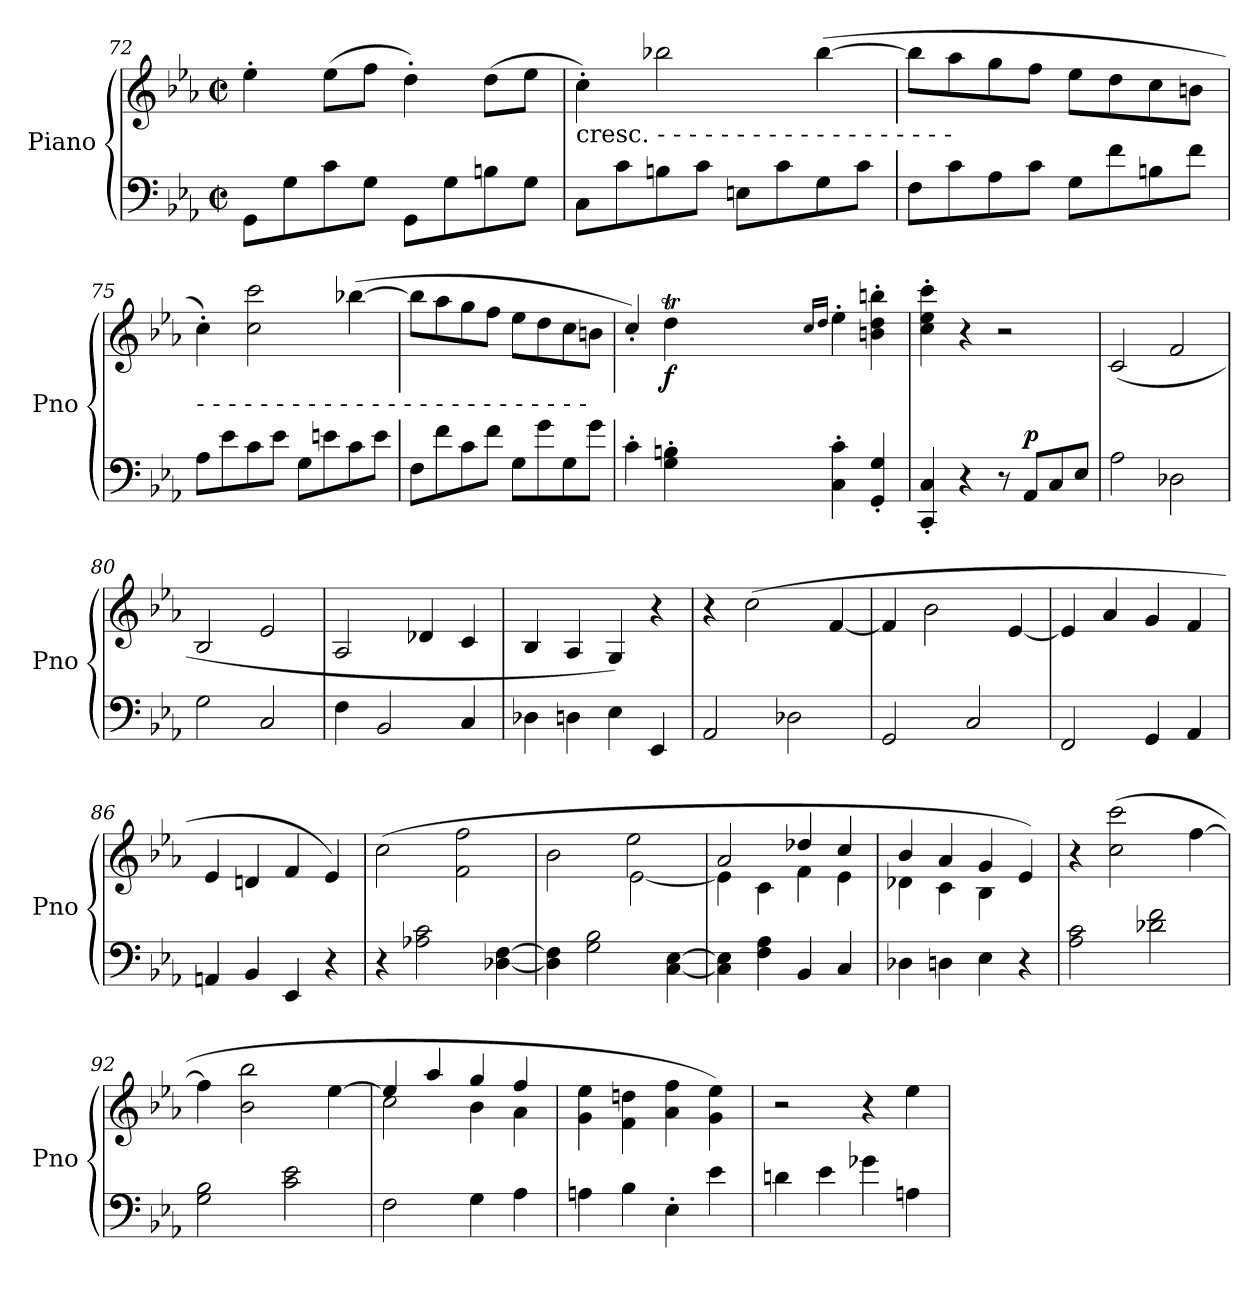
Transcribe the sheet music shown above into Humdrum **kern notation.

**kern	**kern	**dynam
*part1	*part1	*part1
*staff2	*staff1	*staff1/2
*I"Piano	*	*
*I'Pno	*	*
*clefF4	*clefG2	*
*k[b-e-a-]	*k[b-e-a-]	*
*E-:	*E-:	*
*M2/2	*M2/2	*
*met(c|)	*met(c|)	*
=72	=72	=72
8GG\L	4ee-'\	.
8G\	.	.
8c\	(8ee-\L	.
8G\J	8ff\J	.
8GG\L	4dd'\)	.
8G\	.	.
8Bn\	(8dd\L	.
8G\J	8ee-\J	.
=73	=73	=73
!	!LO:TX:b:t=cresc.  -  -  -  -  -  -  -  -  -  -  -  -  -  -  -  -  -  -  -	!
8C\L	4cc'\)	.
8c\	.	.
8Bn\	2bb-X\	.
8c\J	.	.
8En\L	.	.
8c\	.	.
8G\	([4bb-\	.
8c\J	.	.
=74	=74	=74
8F\L	8bb-\L]	.
8c\	8aa-\	.
8A-\	8gg\	.
8c\J	8ff\J	.
8G\L	8ee-\L	.
8f\	8dd\	.
8Bn\	8cc\	.
8f\J	8bn\J	.
!!LO:LB:g=z
=75	=75	=75
!	!LO:TX:b:t=-  -  -  -  -  -  -  -  -  -  -  -  -  -  -  -  -  -  -  -  -  -  -  -  -	!
8A-\L	4cc'\)	.
8e-\	.	.
8c\	2cc\ 2ccc\	.
8e-\J	.	.
8G\L	.	.
8en\	.	.
8c\	([4bb-X\	.
8e\J	.	.
=76	=76	=76
8F\L	8bb-\L]	.
8f\	8aa-\	.
8c\	8gg\	.
8f\J	8ff\J	.
8G\L	8ee-\L	.
8g\	8dd\	.
8G\	8cc\	.
8g\J	8bn\J	.
=77	=77	=77
*	*^	*
4c'\	4cc'/)	4ryy	.
!	!	!	!LO:DY:b
4G\' 4Bn\'	4ddt\	32ee-yy	f
.	.	32ddyy	.
.	.	32ee-yy	.
.	.	32ddyy	.
.	.	32ee-yy	.
.	.	32ddyy	.
.	.	32ccyy	.
.	.	32ddyy	.
.	16qcc/LL	.	.
.	16qdd/JJ	.	.
4C\' 4c\'	4ee-'\	2ryy	.
4GG/' 4G/'	4bn\' 4dd\' 4bbn\'	.	.
*	*v	*v	*
=78	=78	=78
4CC/' 4C/'	4cc\' 4ee-\' 4ccc\'	.
4r	4r	.
8r	2r	.
!	!	!LO:DY:a=2
8AA-/L	.	p
8C/	.	.
8E-/J	.	.
=79	=79	=79
2A-\	(2c/	.
2D-X\	2f/	.
=80	=80	=80
2G\	2B-/	.
2C/	2e-/	.
!!LO:LB:g=z
=81	=81	=81
4F\	2A-/	.
2BB-/	.	.
.	4d-X/	.
4C/	4c/	.
=82	=82	=82
4D-X\	4B-/	.
4Dn\	4A-/	.
4E-\	4G/)	.
4EE-/	4r	.
=83	=83	=83
2AA-/	4r	.
.	(2cc\	.
2D-X\	.	.
.	[4f/	.
=84	=84	=84
2GG/	4f/]	.
.	2b-\	.
2C/	.	.
.	[4e-/	.
=85	=85	=85
2FF/	4e-/]	.
.	4a-/	.
4GG/	4g/	.
4AA-/	4f/	.
=86	=86	=86
4AAn/	4e-/	.
4BB-/	4dn/	.
4EE-/	4f/	.
4r	4e-/)	.
=87	=87	=87
4r	(2cc\	.
2A-X\ 2c\	.	.
.	2f\ 2ff\	.
[4D-X\ [4F\	.	.
=88	=88	=88
*	*^	*
4D-\] 4F\]	2b-\	2ryy	.
2G\ 2B-\	.	.	.
.	2ee-\	[2e-\	.
[4C\ [4E-\	.	.	.
!!LO:PB:g=z	!!
=89	=89	=89	=89
4C\] 4E-\]	2a-/	4e-\]	.
4F\ 4A-\	.	4c\	.
4BB-/	4dd-X/	4f\	.
4C/	4cc/	4e-\	.
=90	=90	=90	=90
4D-X\	4b-/	4d-X\	.
4Dn\	4a-/	4c\	.
4E-\	4g/	4B-\	.
4r	4e-/)	4ryy	.
*	*v	*v	*
=91	=91	=91
2A-\ 2c\	4r	.
.	(2cc\ 2ccc\	.
2d-X\ 2f\	.	.
.	[4ff\	.
=92	=92	=92
2G\ 2B-\	4ff\]	.
.	2b-\ 2bb-\	.
2c\ 2e-\	.	.
.	[4ee-\	.
=93	=93	=93
*	*^	*
2F\	4ee-/]	2cc\	.
.	4aa-/	.	.
4G\	4gg/	4b-\	.
4A-\	4ff/	4a-\	.
*	*v	*v	*
=94	=94	=94
4An\	4g\ 4ee-\	.
4B-\	4f\ 4ddn\	.
4E-'\	4a-\ 4ff\	.
4e-\	4g\ 4ee-\)	.
=95	=95	=95
4dn\	2r	.
4e-\	.	.
4g-X\	4r	.
4An\	4ee-\	.
=	=	=
*-	*-	*-
